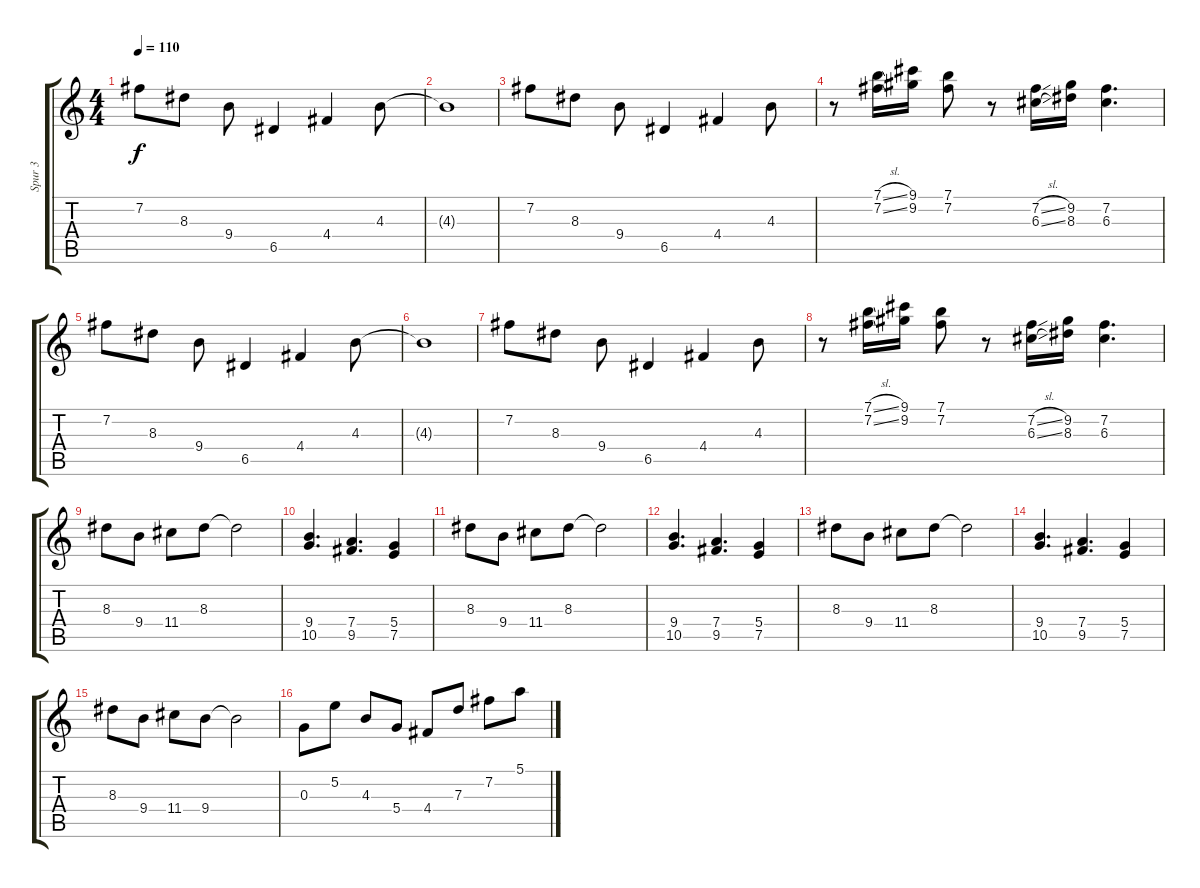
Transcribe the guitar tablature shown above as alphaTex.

\track ("Spur 3" "Spur 3") {instrument electricguitarjazz}
\staff {score tabs}
\tuning (E4 B3 G3 D3 A2 E2) {hide}
\ts (4 4)
\tempo 110
\clef g2
\ks c
7.2.8{dy f} 8.3.8 9.4.8 6.5.4 4.4.4 4.3.8 |
4.3{t}.1 |
7.2.8 8.3.8 9.4.8 6.5.4 4.4.4 4.3.8 |
r.8 (7.1{sl} 7.2{sl}).16 (9.1 9.2).16 (7.1 7.2).8 r.8 (7.2{sl} 6.3{sl}).16 (9.2 8.3).16 (7.2 6.3).4{d} |
7.2.8 8.3.8 9.4.8 6.5.4 4.4.4 4.3.8 |
4.3{t}.1 |
7.2.8 8.3.8 9.4.8 6.5.4 4.4.4 4.3.8 |
r.8 (7.1{sl} 7.2{sl}).16 (9.1 9.2).16 (7.1 7.2).8 r.8 (7.2{sl} 6.3{sl}).16 (9.2 8.3).16 (7.2 6.3).4{d} |
8.3.8 9.4.8 11.4.8 8.3.8 8.3{t}.2 |
(9.4 10.5).4{d} (7.4 9.5).4{d} (5.4 7.5).4 |
8.3.8 9.4.8 11.4.8 8.3.8 8.3{t}.2 |
(9.4 10.5).4{d} (7.4 9.5).4{d} (5.4 7.5).4 |
8.3.8 9.4.8 11.4.8 8.3.8 8.3{t}.2 |
(9.4 10.5).4{d} (7.4 9.5).4{d} (5.4 7.5).4 |
8.3.8 9.4.8 11.4.8 9.4.8 9.4{t}.2 |
0.3.8 5.2.8 4.3.8 5.4.8 4.4.8 7.3.8 7.2.8 5.1.8
